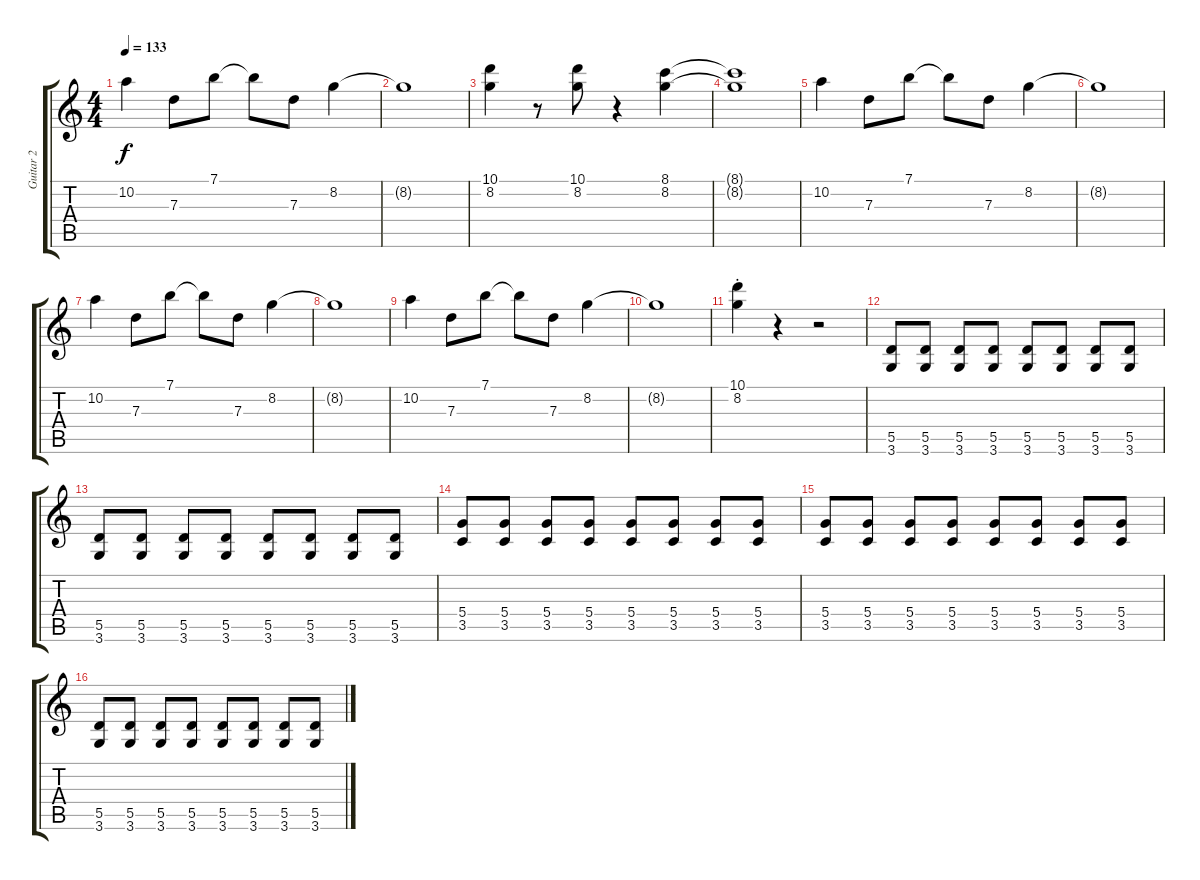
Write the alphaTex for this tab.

\track ("Guitar 2" "Guitar 2") {instrument electricguitarclean}
\staff {score tabs}
\tuning (E4 B3 G3 D3 A2 E2) {hide}
\ts (4 4)
\tempo 133
\clef g2
\ks c
10.2.4{dy f} 7.3.8 7.1.8 7.1{t}.8 7.3.8 8.2.4 |
8.2{t}.1 |
(10.1 8.2).4 r.8 (10.1 8.2).8 r.4 (8.1 8.2).4 |
(8.1{t} 8.2{t}).1 |
10.2.4 7.3.8 7.1.8 7.1{t}.8 7.3.8 8.2.4 |
8.2{t}.1 |
10.2.4 7.3.8 7.1.8 7.1{t}.8 7.3.8 8.2.4 |
8.2{t}.1 |
10.2.4 7.3.8 7.1.8 7.1{t}.8 7.3.8 8.2.4 |
8.2{t}.1 |
(10.1 8.2{st}).4 r.4 r.2 |
(5.5 3.6).8 (5.5 3.6).8 (5.5 3.6).8 (5.5 3.6).8 (5.5 3.6).8 (5.5 3.6).8 (5.5 3.6).8 (5.5 3.6).8 |
(5.5 3.6).8 (5.5 3.6).8 (5.5 3.6).8 (5.5 3.6).8 (5.5 3.6).8 (5.5 3.6).8 (5.5 3.6).8 (5.5 3.6).8 |
(5.4 3.5).8 (5.4 3.5).8 (5.4 3.5).8 (5.4 3.5).8 (5.4 3.5).8 (5.4 3.5).8 (5.4 3.5).8 (5.4 3.5).8 |
(5.4 3.5).8 (5.4 3.5).8 (5.4 3.5).8 (5.4 3.5).8 (5.4 3.5).8 (5.4 3.5).8 (5.4 3.5).8 (5.4 3.5).8 |
(5.5 3.6).8 (5.5 3.6).8 (5.5 3.6).8 (5.5 3.6).8 (5.5 3.6).8 (5.5 3.6).8 (5.5 3.6).8 (5.5 3.6).8
